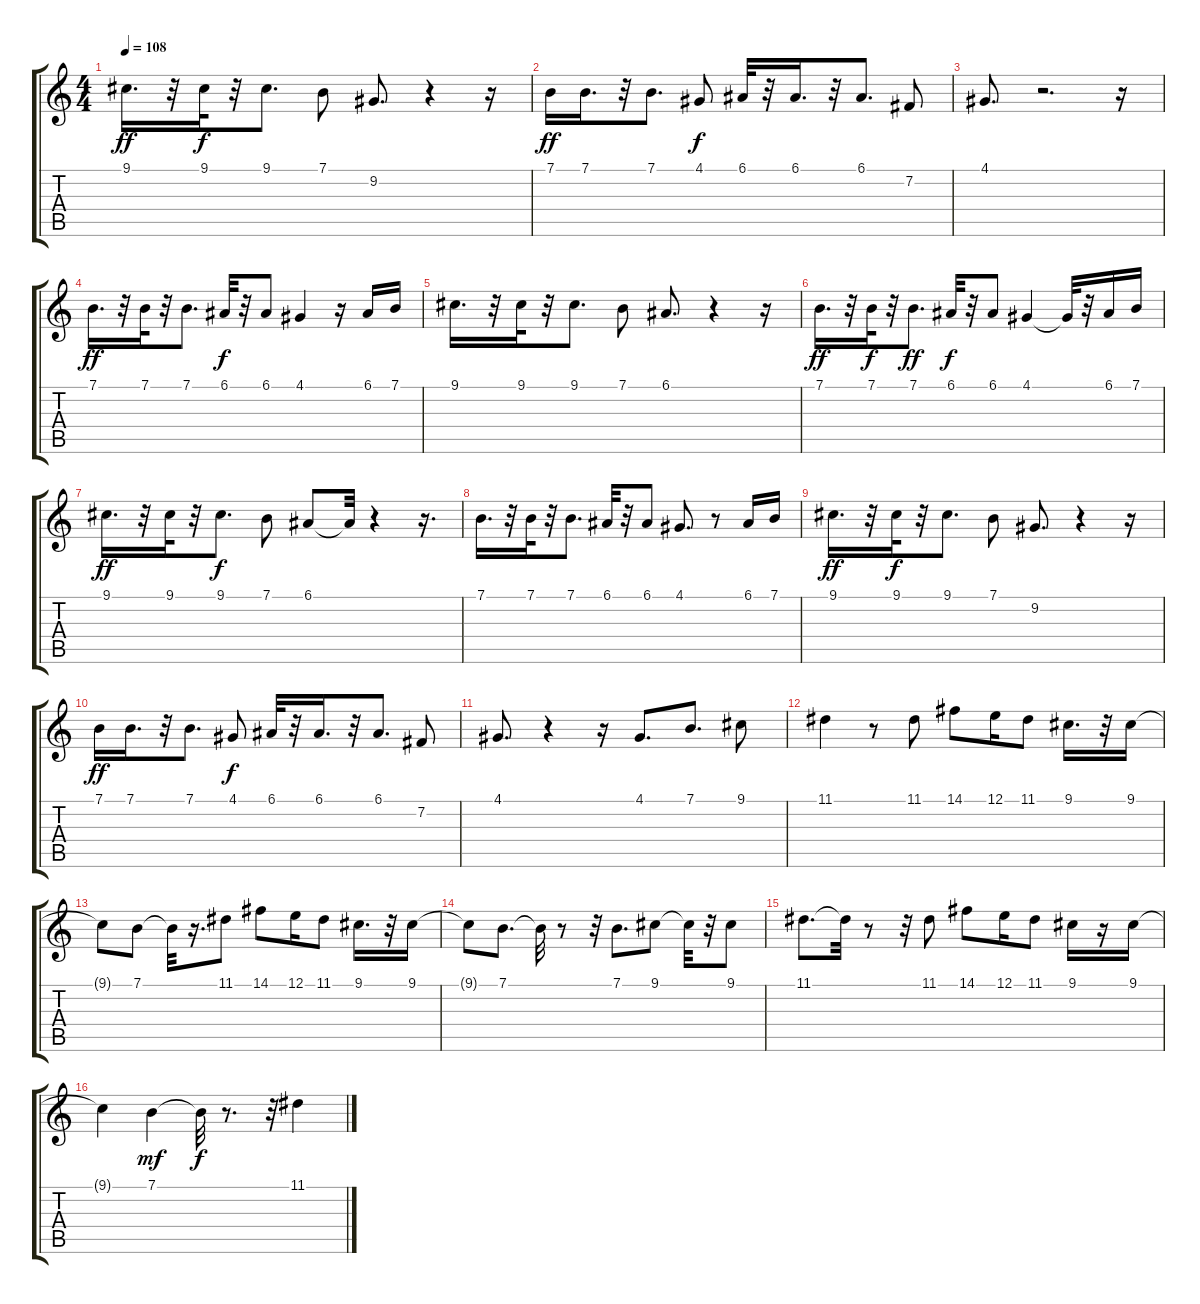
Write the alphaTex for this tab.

\track "" {instrument flute}
\staff {score tabs}
\tuning (E4 B3 G3 D3 A2 E2) {hide}
\ts (4 4)
\tempo 108
\clef g2
\ks c
9.1.16{d dy ff} r.32 9.1.32{dy f} r.32 9.1.8{d} 7.1.8 9.2.8{d} r.4 r.16 |
7.1.16{dy ff} 7.1.16{d} r.32 7.1.8{d} 4.1.8{dy f} 6.1.32 r.32 6.1.16{d} r.32 6.1.8{d} 7.2.8 |
4.1.8{d} r.2{d} r.16 |
7.1.16{d dy ff} r.32 7.1.32 r.32 7.1.8{d} 6.1.32{dy f} r.32 6.1.8 4.1.4 r.16 6.1.16 7.1.16 |
9.1.16{d} r.32 9.1.32 r.32 9.1.8{d} 7.1.8 6.1.8{d} r.4 r.16 |
7.1.16{d dy ff} r.32 7.1.32{dy f} r.32 7.1.8{d dy ff} 6.1.32{dy f} r.32 6.1.8 4.1.4 4.1{t}.32 r.32 6.1.16 7.1.16 |
9.1.16{d dy ff} r.32 9.1.32 r.32 9.1.8{d dy f} 7.1.8 6.1.8 6.1{t}.32 r.4 r.16{d} |
7.1.16{d} r.32 7.1.32 r.32 7.1.8{d} 6.1.32 r.32 6.1.8 4.1.8{d} r.8 6.1.16 7.1.16 |
9.1.16{d dy ff} r.32 9.1.32{dy f} r.32 9.1.8{d} 7.1.8 9.2.8{d} r.4 r.16 |
7.1.16{dy ff} 7.1.16{d} r.32 7.1.8{d} 4.1.8{dy f} 6.1.32 r.32 6.1.16{d} r.32 6.1.8{d} 7.2.8 |
4.1.8{d} r.4 r.16 4.1.8{d} 7.1.8{d} 9.1.8 |
11.1.4 r.8 11.1.8 14.1.8 12.1.16 11.1.8 9.1.16{d} r.32 9.1.16 |
9.1{t}.8 7.1.8 7.1{t}.32 r.16{d} 11.1.8 14.1.8 12.1.16 11.1.8 9.1.16{d} r.32 9.1.16 |
9.1{t}.8 7.1.8{d} 7.1{t}.32 r.8 r.32 7.1.8{d} 9.1.8 9.1{t}.32 r.32 9.1.8 |
11.1.8{d} 11.1{t}.32 r.8 r.32 11.1.8 14.1.8 12.1.16 11.1.8 9.1.16 r.16 9.1.16 |
9.1{t}.4 7.1.4{dy mf} 7.1{t}.32{dy f} r.8{d} r.32 11.1.4
